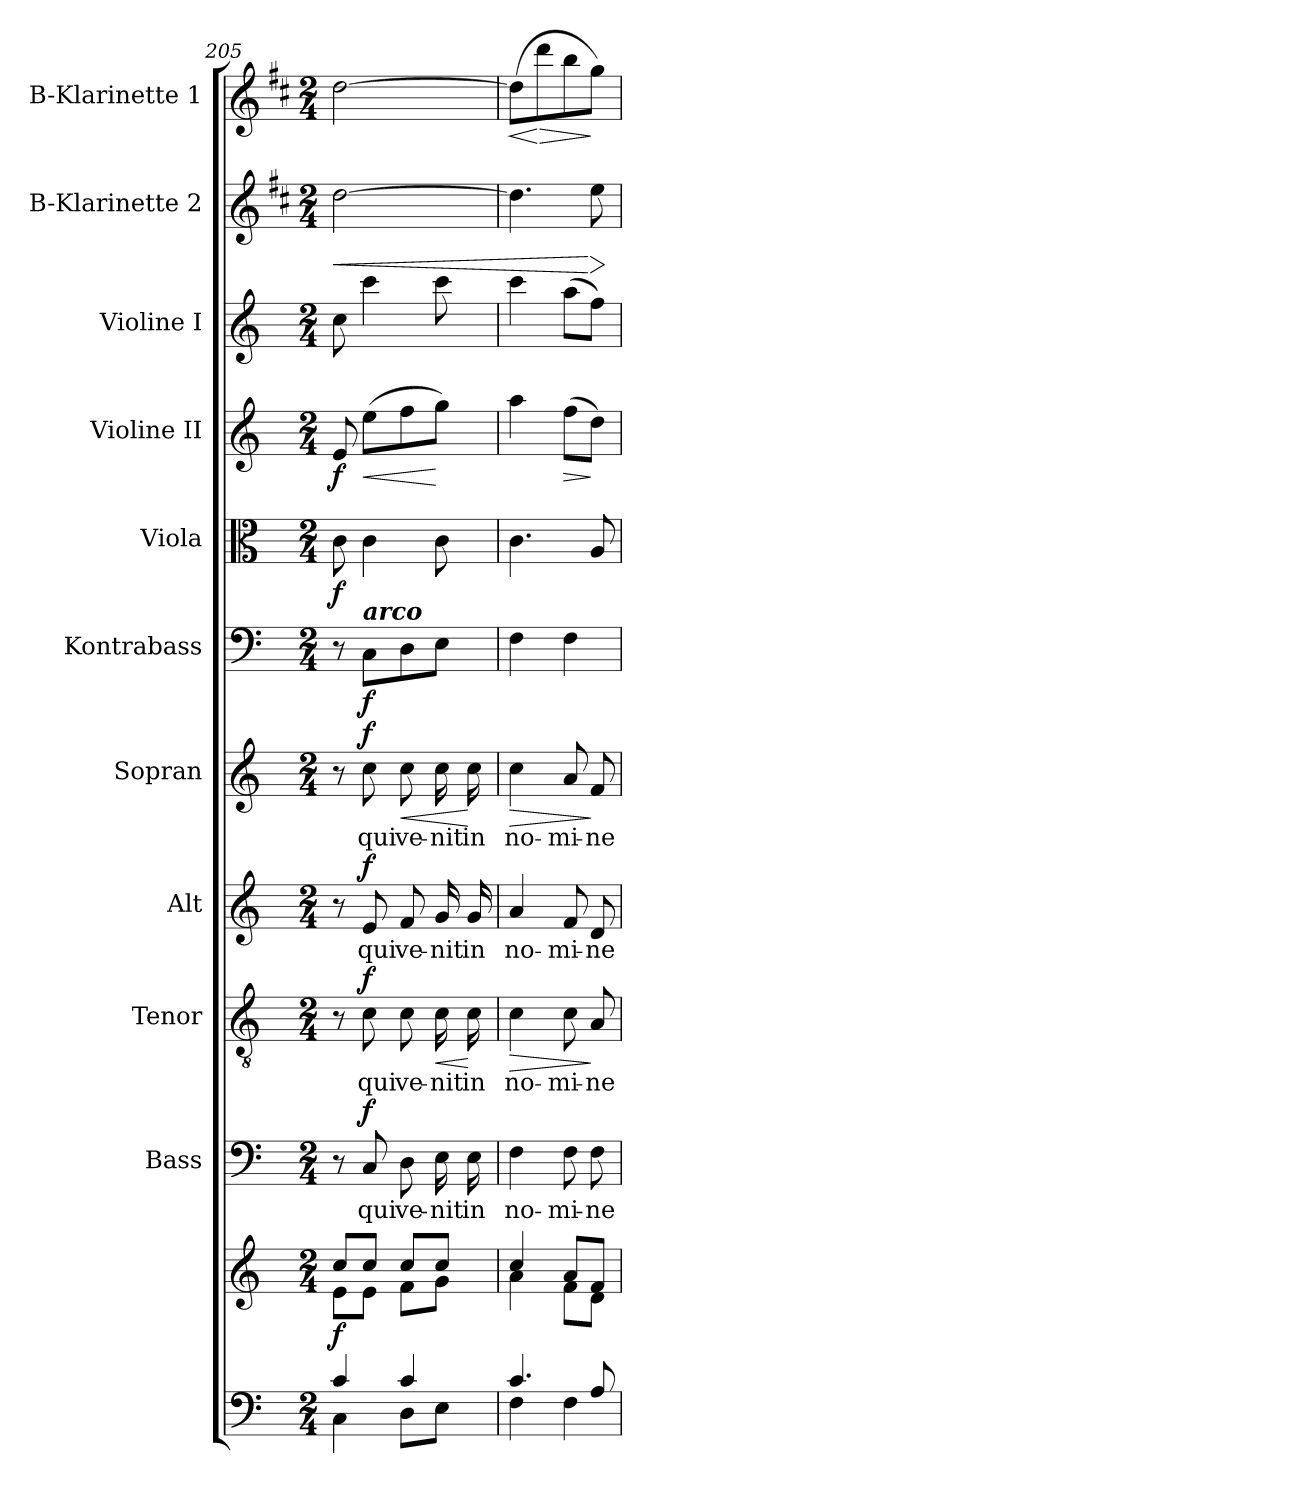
**kern	**kern	**dynam	**kern	**text	**dynam	**kern	**text	**dynam	**kern	**text	**dynam	**kern	**text	**dynam	**kern	**dynam	**kern	**dynam	**kern	**dynam	**kern	**kern	**dynam	**kern	**dynam
*part11	*part11	*part11	*part10	*part10	*part10	*part9	*part9	*part9	*part8	*part8	*part8	*part7	*part7	*part7	*part6	*part6	*part5	*part5	*part4	*part4	*part3	*part2	*part2	*part1	*part1
*staff12	*staff11	*staff11/12	*staff10	*staff10	*staff10	*staff9	*staff9	*staff9	*staff8	*staff8	*staff8	*staff7	*staff7	*staff7	*staff6	*staff6	*staff5	*staff5	*staff4	*staff4	*staff3	*staff2	*staff2	*staff1	*staff1
*	*	*	*I"Bass	*	*	*I"Tenor	*	*	*I"Alt	*	*	*I"Sopran	*	*	*I"Kontrabass	*	*I"Viola	*	*I"Violine II	*	*I"Violine I	*I"B-Klarinette 2	*	*I"B-Klarinette 1	*
*	*	*	*I'B.	*	*	*I'T.	*	*	*I'A.	*	*	*I'S.	*	*	*I'Kb.	*	*I'Vla.	*	*I'Vl. II	*	*I'Vl. I	*I'B Kl. 2	*	*I'B Kl. 1	*
*clefF4	*clefG2	*	*clefF4	*	*	*clefGv2	*	*	*clefG2	*	*	*clefG2	*	*	*clefF4	*	*clefC3	*	*clefG2	*	*clefG2	*clefG2	*	*clefG2	*
*	*	*	*	*	*	*	*	*	*	*	*	*	*	*	*ITrd7c12	*	*	*	*	*	*	*ITrd1c2	*	*ITrd1c2	*
*k[]	*k[]	*	*k[]	*	*	*k[]	*	*	*k[]	*	*	*k[]	*	*	*k[]	*	*k[]	*	*k[]	*	*k[]	*k[]	*	*k[]	*
*C:	*C:	*	*C:	*	*	*C:	*	*	*C:	*	*	*C:	*	*	*C:	*	*C:	*	*C:	*	*C:	*C:	*	*C:	*
*M2/4	*M2/4	*	*M2/4	*	*	*M2/4	*	*	*M2/4	*	*	*M2/4	*	*	*M2/4	*	*M2/4	*	*M2/4	*	*M2/4	*M2/4	*	*M2/4	*
=205	=205	=205	=205	=205	=205	=205	=205	=205	=205	=205	=205	=205	=205	=205	=205	=205	=205	=205	=205	=205	=205	=205	=205	=205	=205
*^	*^	*	*	*	*	*	*	*	*	*	*	*	*	*	*	*	*	*	*	*	*	*	*	*	*
!	!	!	!	!LO:DY:b	!	!	!	!	!	!	!	!	!	!	!	!	!	!	!	!LO:DY:b	!	!LO:DY:b	!	!	!LO:HP:b	!	!
4c/	4C\	8cc/L	8e\L	f	8r	.	.	8r	.	.	8r	.	.	8r	.	.	8r	.	8c\	f	8e/	f	8cc\	[2cc\	<	[2cc\	.
!	!	!	!	!	!	!	!	!	!	!	!	!	!	!	!	!	!LO:TX:a:Bi:t=arco	!	!	!	!	!	!	!	!	!	!
!	!	!	!	!	!	!LO:LY:b	!LO:DY:a	!	!LO:LY:b	!LO:DY:a	!	!LO:LY:b	!LO:DY:a	!	!LO:LY:b	!LO:DY:a	!	!LO:DY:b	!	!	!	!LO:HP:b	!	!	!	!	!
.	.	8cc/J	8e\J	.	8C/	qui	f	8c\	qui	f	8e/	qui	f	8cc\	qui	f	8CC\L	f	4c\	.	(>8ee\L	<	4ccc\	.	.	.	.
!	!	!	!	!	!	!LO:LY:b	!	!	!LO:LY:b	!	!	!LO:LY:b	!	!	!LO:LY:b	!LO:HP:b	!	!	!	!	!	!	!	!	!	!	!
4c/	8D\L	8cc/L	8f\L	.	8D\	ve-	.	8c\	ve-	.	8f/	ve-	.	8cc\	ve-	<	8DD\	.	.	.	8ff\	.	.	.	.	.	.
!	!	!	!	!	!	!LO:LY:b	!	!	!LO:LY:b	!LO:HP:b	!	!LO:LY:b	!	!	!LO:LY:b	!	!	!	!	!	!	!	!	!	!	!	!
.	8E\J	8cc/J	8g\J	.	16E\	-nit	.	16c\	-nit	<	16g/	-nit	.	16cc\	-nit	.	8EE\J	.	8c\	.	8gg\J)	[	8ccc\	.	.	.	.
!	!	!	!	!	!	!LO:LY:b	!	!	!LO:LY:b	!	!	!LO:LY:b	!	!	!LO:LY:b	!	!	!	!	!	!	!	!	!	!	!	!
.	.	.	.	.	16E\	in	.	16c\	in	[	16g/	in	.	16cc\	in	[	.	.	.	.	.	.	.	.	.	.	.
=206	=206	=206	=206	=206	=206	=206	=206	=206	=206	=206	=206	=206	=206	=206	=206	=206	=206	=206	=206	=206	=206	=206	=206	=206	=206	=206	=206
!	!	!	!	!	!	!LO:LY:b	!	!	!LO:LY:b	!LO:HP:b	!	!LO:LY:b	!	!	!LO:LY:b	!LO:HP:b	!	!	!	!	!	!	!	!	!	!	!LO:HP:b
4.c/	4F\	4cc/	4a\	.	4F\	no-	.	4c\	no-	>	4a/	no-	.	4cc\	no-	>	4FF\	.	4.c\	.	4aa\	.	4ccc\	4.cc\]	.	(>8cc\L]	<
!	!	!	!	!	!	!	!	!	!	!	!	!	!	!	!	!	!	!	!	!	!	!	!	!	!	!	!LO:HP:n=1:b
.	.	.	.	.	.	.	.	.	.	.	.	.	.	.	.	.	.	.	.	.	.	.	.	.	.	8ccc\	[ >
!	!	!	!	!	!	!LO:LY:b	!	!	!LO:LY:b	!	!	!LO:LY:b	!	!	!LO:LY:b	!	!	!	!	!	!	!LO:HP:b	!	!	!	!	!
.	4F\	8a/L	8f\L	.	8F\	-mi-	.	8c\	-mi-	.	8f/	-mi-	.	8a/	-mi-	.	4FF\	.	.	.	(>8ff\L	>	(>8aa\L	.	.	8aa\	.
!	!	!	!	!	!	!LO:LY:b	!	!	!LO:LY:b	!	!	!LO:LY:b	!	!	!LO:LY:b	!	!	!	!	!	!	!	!	!	!LO:HP:n=1:b	!	!
8A/	.	8f/J	8d\J	.	8F\	-ne	.	8A/	-ne	]	8d/	-ne	.	8f/	-ne	]	.	.	8A/	.	8dd\J)	]	8ff\J)	8dd\	[ >	8ff\J)	]
*v	*v	*	*	*	*	*	*	*	*	*	*	*	*	*	*	*	*	*	*	*	*	*	*	*	*	*	*
*	*v	*v	*	*	*	*	*	*	*	*	*	*	*	*	*	*	*	*	*	*	*	*	*	*	*	*
.	.	.	.	.	.	.	.	.	.	.	.	.	.	.	.	.	.	.	.	.	.	.	]	.	.
=	=	=	=	=	=	=	=	=	=	=	=	=	=	=	=	=	=	=	=	=	=	=	=	=	=
*-	*-	*-	*-	*-	*-	*-	*-	*-	*-	*-	*-	*-	*-	*-	*-	*-	*-	*-	*-	*-	*-	*-	*-	*-	*-
